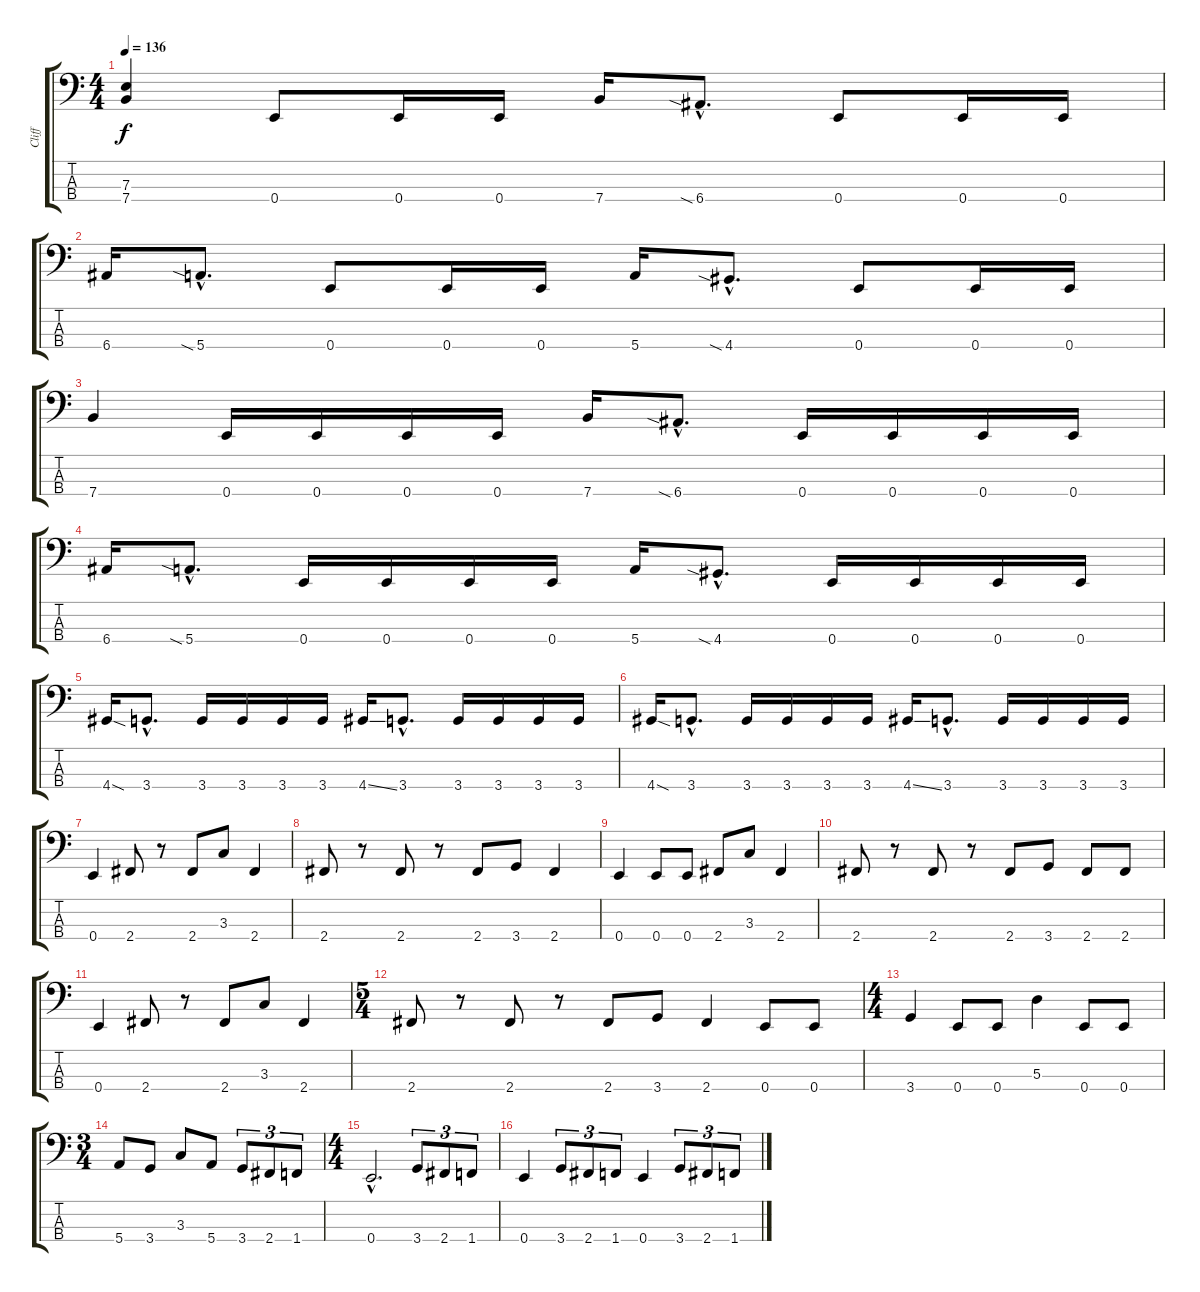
\track ("Cliff" "Cliff") {instrument electricbassfinger}
\staff {score tabs}
\tuning (G2 D2 A1 E1) {hide}
\ts (4 4)
\tempo 136
\clef f4
\ks c
(7.3 7.4).4{dy f} 0.4.8 0.4.16 0.4.16 7.4.16 6.4{sia hac}.8{d} 0.4.8 0.4.16 0.4.16 |
6.4.16 5.4{sia hac}.8{d} 0.4.8 0.4.16 0.4.16 5.4.16 4.4{sia hac}.8{d} 0.4.8 0.4.16 0.4.16 |
7.4.4 0.4.16 0.4.16 0.4.16 0.4.16 7.4.16 6.4{sia hac}.8{d} 0.4.16 0.4.16 0.4.16 0.4.16 |
6.4.16 5.4{sia hac}.8{d} 0.4.16 0.4.16 0.4.16 0.4.16 5.4.16 4.4{sia hac}.8{d} 0.4.16 0.4.16 0.4.16 0.4.16 |
4.4{sod}.16 3.4{hac}.8{d} 3.4.16 3.4.16 3.4.16 3.4.16 4.4{ss}.16 3.4{hac}.8{d} 3.4.16 3.4.16 3.4.16 3.4.16 |
4.4{sod}.16 3.4{hac}.8{d} 3.4.16 3.4.16 3.4.16 3.4.16 4.4{ss}.16 3.4{hac}.8{d} 3.4.16 3.4.16 3.4.16 3.4.16 |
0.4.4 2.4.8 r.8 2.4.8 3.3.8 2.4.4 |
2.4.8 r.8 2.4.8 r.8 2.4.8 3.4.8 2.4.4 |
0.4.4 0.4.8 0.4.8 2.4.8 3.3.8 2.4.4 |
2.4.8 r.8 2.4.8 r.8 2.4.8 3.4.8 2.4.8 2.4.8 |
0.4.4 2.4.8 r.8 2.4.8 3.3.8 2.4.4 |
\ts (5 4)
2.4.8 r.8 2.4.8 r.8 2.4.8 3.4.8 2.4.4 0.4.8 0.4.8 |
\ts (4 4)
3.4.4 0.4.8 0.4.8 5.3.4 0.4.8 0.4.8 |
\ts (3 4)
5.4.8 3.4.8 3.3.8 5.4.8 3.4.8{tu (3 2)} 2.4.8{tu (3 2)} 1.4.8{tu (3 2)} |
\ts (4 4)
0.4{hac}.2{d} 3.4.8{tu (3 2)} 2.4.8{tu (3 2)} 1.4.8{tu (3 2)} |
0.4.4 3.4.8{tu (3 2)} 2.4.8{tu (3 2)} 1.4.8{tu (3 2)} 0.4.4 3.4.8{tu (3 2)} 2.4.8{tu (3 2)} 1.4.8{tu (3 2)}
